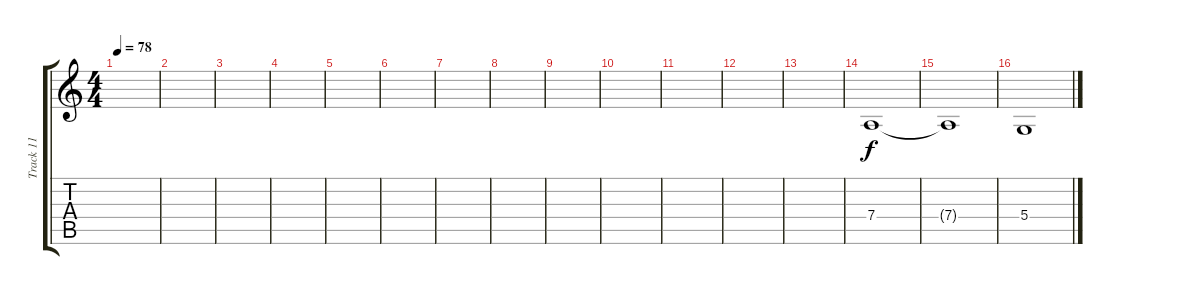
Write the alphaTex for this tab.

\track ("Track 11" "Track 11") {instrument tremolostrings}
\staff {score tabs}
\tuning (E4 B3 G3 D3 A2 E2) {hide}
\ts (4 4)
\tempo 78
\clef g2
\ks c
|
|
|
|
|
|
|
|
|
|
|
|
|
7.4.1 |
7.4{t}.1 |
5.4.1
